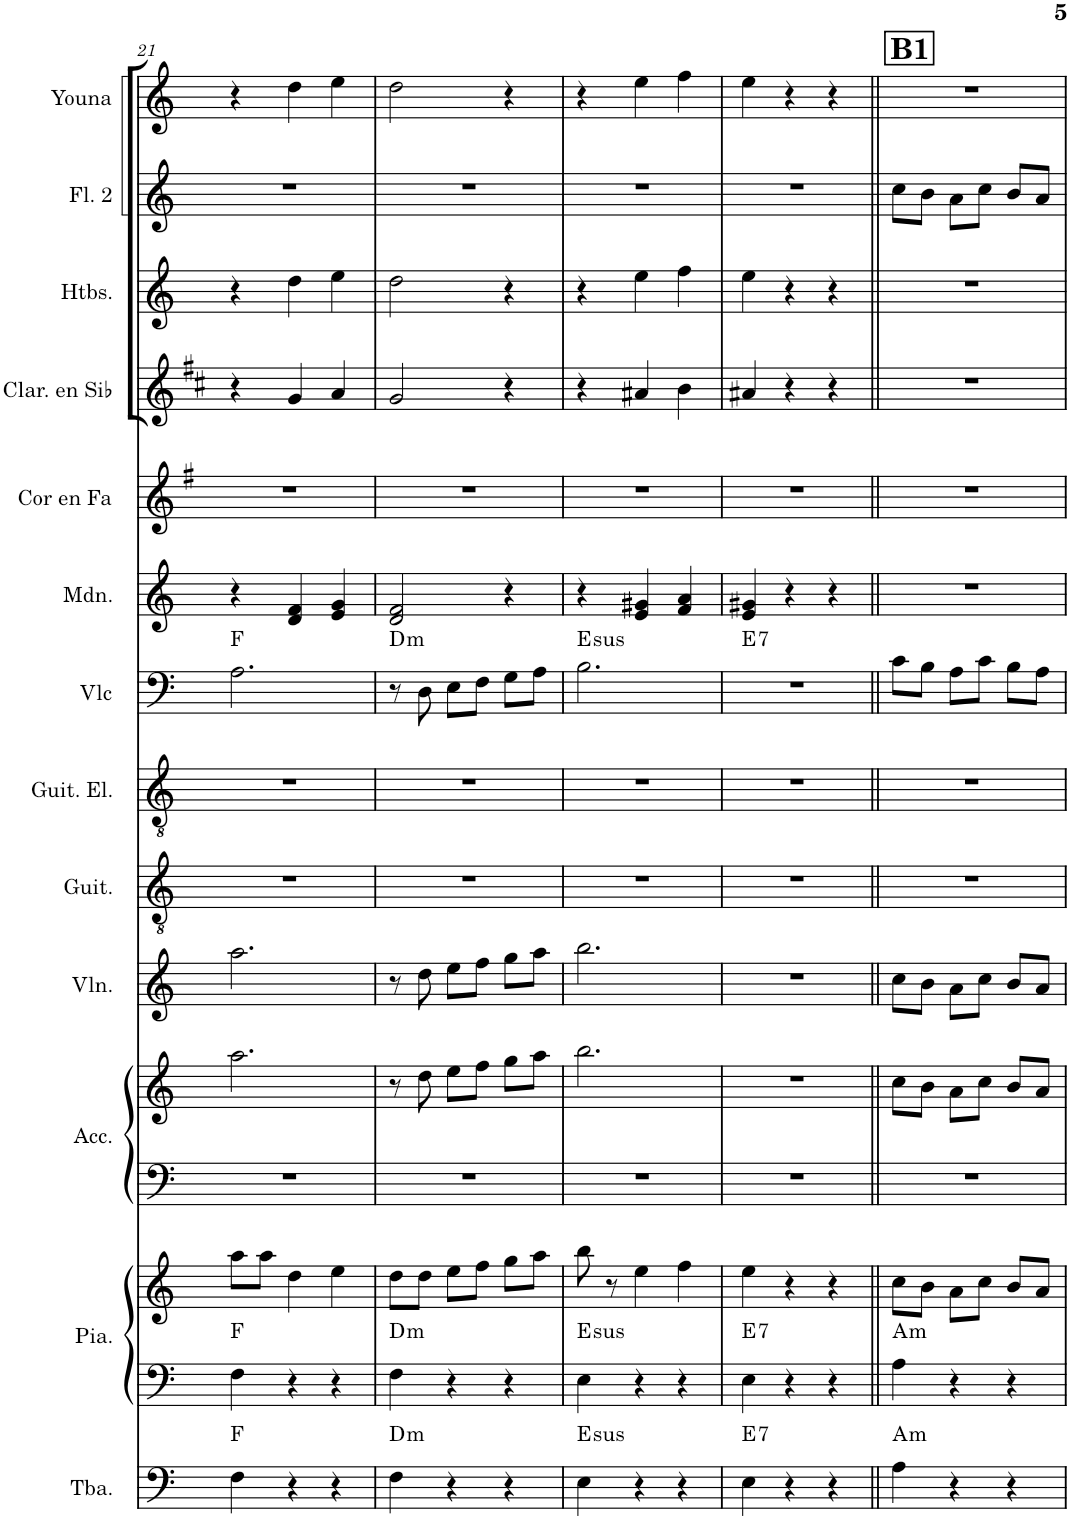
**kern	**harte	**kern	**kern	**harte	**kern	**kern	**kern	**kern	**kern	**kern	**harte	**kern	**kern	**kern	**kern	**kern	**kern
*part13	*part13	*part12	*part12	*part12	*part11	*part11	*part10	*part9	*part8	*part7	*part7	*part6	*part5	*part4	*part3	*part2	*part1
*staff15	*	*staff14	*staff13	*	*staff12	*staff11	*staff10	*staff9	*staff8	*staff7	*	*staff6	*staff5	*staff4	*staff3	*staff2	*staff1
*I"Tuba	*	*I"Piano	*	*	*I"Accordéon	*	*I"Violon	*I"Guitare acoustique	*I"Guitare électrique	*I"Violoncelle	*	*I"Mandoline	*I"Cor en Fa	*I"Clarinette en Sib	*I"Hautbois	*I"Flûte 2	*I"Flûte
*I'Tba.	*	*I'Pia.	*	*	*I'Acc.	*	*I'Vln.	*I'Guit.	*I'Guit. El.	*I'Vlc	*	*I'Mdn.	*I'Cor en Fa	*I'Clar. en Sib	*I'Htbs.	*I'Fl. 2	*
!!LO:PB:g=z
*clefF4	*	*clefF4	*clefG2	*	*clefF4	*clefG2	*clefG2	*clefGv2	*clefGv2	*clefF4	*	*clefG2	*clefG2	*clefG2	*clefG2	*clefG2	*clefG2
*	*	*	*	*	*	*	*	*	*	*	*	*	*Trd4c7	*Trd1c2	*	*	*
*k[]	*	*k[]	*k[]	*	*k[]	*k[]	*k[]	*k[]	*k[]	*k[]	*	*k[]	*k[f#]	*k[f#c#]	*k[]	*k[]	*k[]
*M3/4	*	*M3/4	*M3/4	*	*M3/4	*M3/4	*M3/4	*M3/4	*M3/4	*M3/4	*	*M3/4	*M3/4	*M3/4	*M3/4	*M3/4	*M3/4
=21	=21	=21	=21	=21	=21	=21	=21	=21	=21	=21	=21	=21	=21	=21	=21	=21	=21
4F\	F:maj	4F\	8aa\L	F:maj	2.r	2.aa\	2.aa\	2.r	2.r	2.A\	F:maj	4r	2.r	4r	4r	2.r	4r
.	.	.	8aa\J	.	.	.	.	.	.	.	.	.	.	.	.	.	.
4r	.	4r	4dd\	.	.	.	.	.	.	.	.	4d/ 4f/	.	4g/	4dd\	.	4dd\
4r	.	4r	4ee\	.	.	.	.	.	.	.	.	4e/ 4g/	.	4a/	4ee\	.	4ee\
=22	=22	=22	=22	=22	=22	=22	=22	=22	=22	=22	=22	=22	=22	=22	=22	=22	=22
!	!LO:H:kt=m	!	!	!LO:H:kt=m	!	!	!	!	!	!	!LO:H:kt=m	!	!	!	!	!	!
4F\	D:min	4F\	8dd\L	D:min	2.r	8r	8r	2.r	2.r	8r	D:min	2d/ 2f/	2.r	2g/	2dd\	2.r	2dd\
.	.	.	8dd\J	.	.	8dd\	8dd\	.	.	8D\	.	.	.	.	.	.	.
4r	.	4r	8ee\L	.	.	8ee\L	8ee\L	.	.	8E\L	.	.	.	.	.	.	.
.	.	.	8ff\J	.	.	8ff\J	8ff\J	.	.	8F\J	.	.	.	.	.	.	.
4r	.	4r	8gg\L	.	.	8gg\L	8gg\L	.	.	8G\L	.	4r	.	4r	4r	.	4r
.	.	.	8aa\J	.	.	8aa\J	8aa\J	.	.	8A\J	.	.	.	.	.	.	.
=23	=23	=23	=23	=23	=23	=23	=23	=23	=23	=23	=23	=23	=23	=23	=23	=23	=23
!	!LO:H:kt=sus	!	!	!LO:H:kt=sus	!	!	!	!	!	!	!LO:H:kt=sus	!	!	!	!	!	!
4E\	E:sus4	4E\	8bb\	E:sus4	2.r	2.bb\	2.bb\	2.r	2.r	2.B\	E:sus4	4r	2.r	4r	4r	2.r	4r
.	.	.	8r	.	.	.	.	.	.	.	.	.	.	.	.	.	.
4r	.	4r	4ee\	.	.	.	.	.	.	.	.	4e/ 4g#X/	.	4a#X/	4ee\	.	4ee\
4r	.	4r	4ff\	.	.	.	.	.	.	.	.	4f/ 4a/	.	4b\	4ff\	.	4ff\
=24	=24	=24	=24	=24	=24	=24	=24	=24	=24	=24	=24	=24	=24	=24	=24	=24	=24
!	!LO:H:kt=7	!	!	!LO:H:kt=7	!	!	!	!	!	!	!LO:H:kt=7	!	!	!	!	!	!
4E\	E:7	4E\	4ee\	E:7	2.r	2.r	2.r	2.r	2.r	2.r	E:7	4e/ 4g#X/	2.r	4a#X/	4ee\	2.r	4ee\
4r	.	4r	4r	.	.	.	.	.	.	.	.	4r	.	4r	4r	.	4r
4r	.	4r	4r	.	.	.	.	.	.	.	.	4r	.	4r	4r	.	4r
!!LO:REH:place=s1:a:B:cj:fs=14:t=B1
=25||	=25||	=25||	=25||	=25||	=25||	=25||	=25||	=25||	=25||	=25||	=25||	=25||	=25||	=25||	=25||	=25||	=25||
!	!LO:H:kt=m	!	!	!LO:H:kt=m	!	!	!	!	!	!	!	!	!	!	!	!	!
4A\	A:min	4A\	8cc\L	A:min	2.r	8cc\L	8cc\L	2.r	2.r	8c\L	.	2.r	2.r	2.r	2.r	8cc\L	2.r
.	.	.	8b\J	.	.	8b\J	8b\J	.	.	8B\J	.	.	.	.	.	8b\J	.
4r	.	4r	8a\L	.	.	8a\L	8a\L	.	.	8A\L	.	.	.	.	.	8a\L	.
.	.	.	8cc\J	.	.	8cc\J	8cc\J	.	.	8c\J	.	.	.	.	.	8cc\J	.
4r	.	4r	8b/L	.	.	8b/L	8b/L	.	.	8B\L	.	.	.	.	.	8b/L	.
.	.	.	8a/J	.	.	8a/J	8a/J	.	.	8A\J	.	.	.	.	.	8a/J	.
=	=	=	=	=	=	=	=	=	=	=	=	=	=	=	=	=	=
*-	*-	*-	*-	*-	*-	*-	*-	*-	*-	*-	*-	*-	*-	*-	*-	*-	*-
